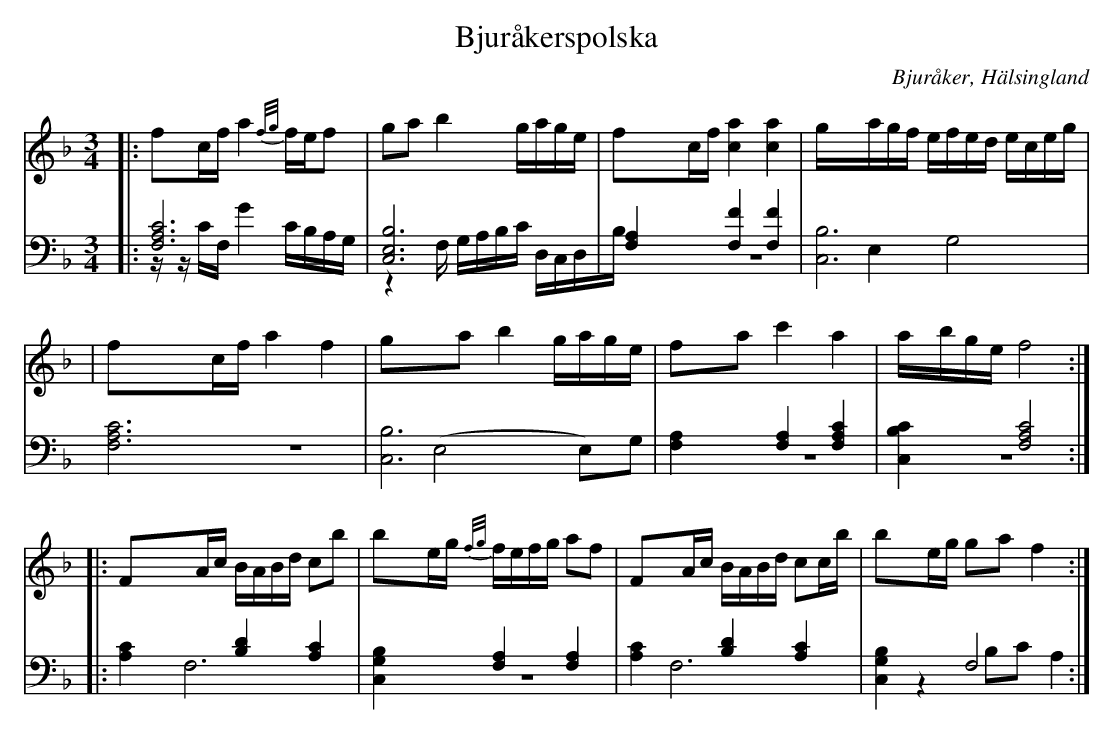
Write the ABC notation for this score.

X:1
T: Bjuråkerspolska
O: Bjuråker, Hälsingland
M: 3/4
L: 1/8
K: F
V:1
V:2
V:3 merge
V: 1
|:fc/f/ a2 {f/g/}f/e/f|ga b2 g/a/g/e/|fc/f/ [c2a2] [c2a2]|g/a/g/f/ e/f/e/d/ e/c/e/g/|
|fc/f/ a2 f2|ga b2 g/a/g/e/|fa c'2 a2| a/b/g/e/ f4:|
|:FA/c/ B/A/B/d/ cb|be/g/ {f/g/}f/e/f/g/ af|FA/c/ B/A/B/d/ cc/b/|be/g/ ga f2:|
V:2 clef=bass
|:[F,6A,6C6]|[C,6E,6B,6]|[F,2A,2] [F,2F2] [F,2F2]|[C,6B,6]|
[F,6A,6C6]|[C,6B,6]|[F,2A,2] [F,2A,2] [F,2A,2C2]|[C,2B,2C2] [F,4A,4C4]:|
 |:[A,2C2] [B,2D2] [A,2C2]|[C,2G,2B,2] [F,2A,2] [F,2A,2]|[A,2C2] [B,2D2] [A,2C2]|[C,2G,2B,2] F,4 :|
V:3 clef=bass
 |:z/z/C/F,/ G2 C/B,/A,/G,/|z2F,/ G,/A,/B,/C/ D,/C,/D,/B,/|z6|E,2 G,4|
 |z6|(E,4 E,)G,|z6|z6:|
|:F,6|z6|F,6|z2 B,C A,2:|
